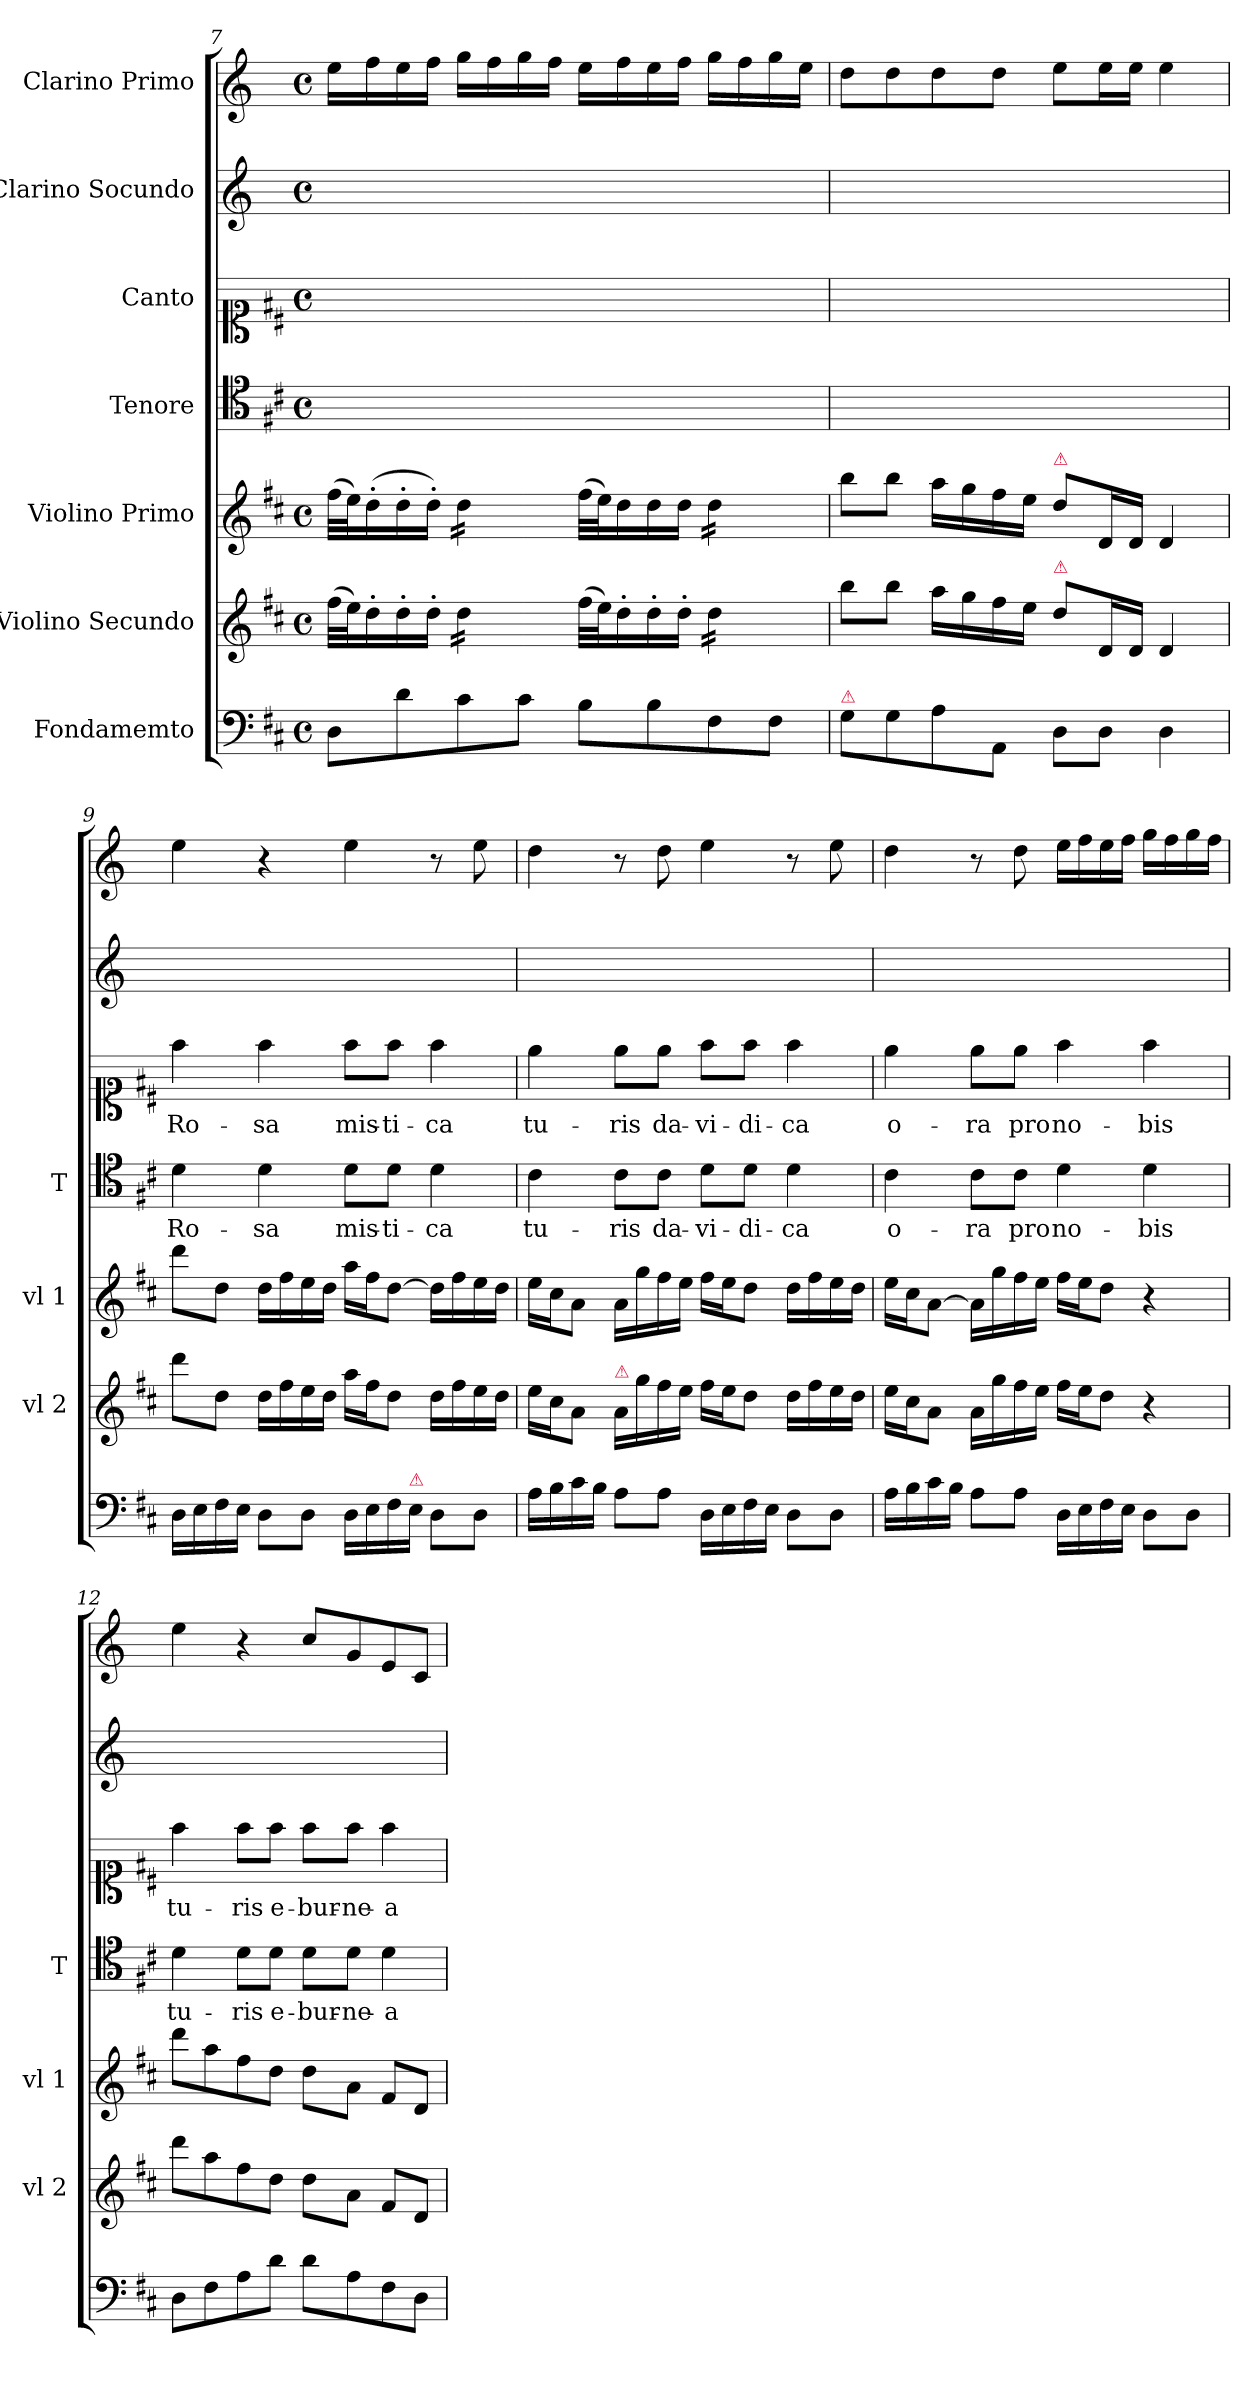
**kern	**kern	**kern	**kern	**text	**kern	**text	**kern	**kern
*part7	*part6	*part5	*part4	*part4	*part3	*part3	*part2	*part1
*staff7	*staff6	*staff5	*staff4	*staff4	*staff3	*staff3	*staff2	*staff1
*I"Fondamemto	*I"Violino Secundo	*I"Violino Primo	*I"Tenore	*	*I"Canto	*	*I"Clarino Socundo	*I"Clarino Primo
*	*I'vl 2	*I'vl 1	*I'T	*	*	*	*	*
*clefF4	*clefG2	*clefG2	*clefC4	*	*clefC1	*	*clefG2	*clefG2
*	*	*	*	*	*	*	*ITrd-1c-2	*ITrd-1c-2
*k[f#c#]	*k[f#c#]	*k[f#c#]	*k[f#c#]	*	*k[f#c#]	*	*k[f#c#]	*k[f#c#]
*M4/4	*M4/4	*M4/4	*M4/4	*	*M4/4	*	*M4/4	*M4/4
*met(c)	*met(c)	*met(c)	*met(c)	*	*met(c)	*	*met(c)	*met(c)
=7	=7	=7	=7	=7	=7	=7	=7	=7
8D\L	(>32ff#\LLL	(>32ff#\LLL	1ryy	.	1ryy	.	1ryy	16ff#\LL
.	32ee\J)	32ee\J)	.	.	.	.	.	.
.	16dd'>\	(>16dd'\	.	.	.	.	.	16gg\
8d\	16dd'>\	16dd'\	.	.	.	.	.	16ff#\
.	16dd'>\JJ	16dd'\JJ)	.	.	.	.	.	16gg\JJ
*	*tremolo	*	*	*	*	*	*	*
*	*	*tremolo	*	*	*	*	*	*
8c#\	16dd\LL	16dd\LL	.	.	.	.	.	16aa\LL
.	16dd\	16dd\	.	.	.	.	.	16gg\
8c#\J	16dd\	16dd\	.	.	.	.	.	16aa\
.	16dd\JJ	16dd\JJ	.	.	.	.	.	16gg\JJ
*	*	*Xtremolo	*	*	*	*	*	*
*	*Xtremolo	*	*	*	*	*	*	*
8B\L	(>32ff#\LLL	(>32ff#\LLL	.	.	.	.	.	16ff#\LL
.	32ee\J)	32ee\J)	.	.	.	.	.	.
.	16dd'>\	16dd\	.	.	.	.	.	16gg\
8B\	16dd'>\	16dd\	.	.	.	.	.	16ff#\
.	16dd'>\JJ	16dd\JJ	.	.	.	.	.	16gg\JJ
*	*tremolo	*	*	*	*	*	*	*
*	*	*tremolo	*	*	*	*	*	*
8F#\	16dd\LL	16dd\LL	.	.	.	.	.	16aa\LL
.	16dd\	16dd\	.	.	.	.	.	16gg\
8F#\J	16dd\	16dd\	.	.	.	.	.	16aa\
.	16dd\JJ	16dd\JJ	.	.	.	.	.	16ff#\JJ
*	*	*Xtremolo	*	*	*	*	*	*
*	*Xtremolo	*	*	*	*	*	*	*
=8	=8	=8	=8	=8	=8	=8	=8	=8
!LO:TX:a:color=crimson:t=⚠	!	!	!	!	!	!	!	!
8G\L	8bb\L	8bb\L	1ryy	.	1ryy	.	1ryy	8ee\L
8G\	8bb\J	8bb\J	.	.	.	.	.	8ee\
8A\	16aa\LL	16aa\LL	.	.	.	.	.	8ee\
.	16gg\	16gg\	.	.	.	.	.	.
8AA/J	16ff#\	16ff#\	.	.	.	.	.	8ee\J
.	16ee\JJ	16ee\JJ	.	.	.	.	.	.
!	!	!LO:TX:a:color=crimson:t=⚠	!	!	!	!	!	!
!	!LO:TX:a:color=crimson:t=⚠	!	!	!	!	!	!	!
8D\L	8dd\L	8dd\L	.	.	.	.	.	8ff#\L
8D\J	16d/L	16d/L	.	.	.	.	.	16ff#\L
.	16d/JJ	16d/JJ	.	.	.	.	.	16ff#\JJ
4D\	4d/	4d/	.	.	.	.	.	4ff#\
=9	=9	=9	=9	=9	=9	=9	=9	=9
16D\LL	8ddd\L	8ddd\L	4d\	Ro-	4ff#\	Ro-	1ryy	4ff#\
16E\	.	.	.	.	.	.	.	.
16F#\	8dd\J	8dd\J	.	.	.	.	.	.
16E\JJ	.	.	.	.	.	.	.	.
8D\L	16dd\LL	16dd\LL	4d\	-sa	4ff#\	-sa	.	4r
.	16ff#\	16ff#\	.	.	.	.	.	.
8D\J	16ee\	16ee\	.	.	.	.	.	.
.	16dd\JJ	16dd\JJ	.	.	.	.	.	.
16D\LL	16aa\LL	16aa\LL	8d\L	mis-	8ff#\L	mis-	.	4ff#\
16E\	16ff#\J	16ff#\J	.	.	.	.	.	.
16F#\	8dd\J	[8dd\J	8d\J	-ti-	8ff#\J	-ti-	.	.
!LO:TX:a:color=crimson:t=⚠	!	!	!	!	!	!	!	!
16E\JJ	.	.	.	.	.	.	.	.
8D\L	16dd\LL	16dd\LL]	4d\	-ca	4ff#\	-ca	.	8r
.	16ff#\	16ff#\	.	.	.	.	.	.
8D\J	16ee\	16ee\	.	.	.	.	.	8ff#\
.	16dd\JJ	16dd\JJ	.	.	.	.	.	.
=10	=10	=10	=10	=10	=10	=10	=10	=10
16A\LL	16ee\LL	16ee\LL	4c#\	tu-	4ee\	tu-	1ryy	4ee\
16B\	16cc#\J	16cc#\J	.	.	.	.	.	.
16c#\	8a\J	8a\J	.	.	.	.	.	.
16B\JJ	.	.	.	.	.	.	.	.
!	!LO:TX:a:color=crimson:t=⚠	!	!	!	!	!	!	!
8A\L	16a/LL	16a\LL	8c#\L	-ris	8ee\L	-ris	.	8r
.	16gg\	16gg\	.	.	.	.	.	.
8A\J	16ff#\	16ff#\	8c#\J	da-	8ee\J	da-	.	8ee\
.	16ee\JJ	16ee\JJ	.	.	.	.	.	.
16D\LL	16ff#\LL	16ff#\LL	8d\L	-vi-	8ff#\L	-vi-	.	4ff#\
16E\	16ee\J	16ee\J	.	.	.	.	.	.
16F#\	8dd\J	8dd\J	8d\J	-di-	8ff#\J	-di-	.	.
16E\JJ	.	.	.	.	.	.	.	.
8D\L	16dd\LL	16dd\LL	4d\	-ca	4ff#\	-ca	.	8r
.	16ff#\	16ff#\	.	.	.	.	.	.
8D\J	16ee\	16ee\	.	.	.	.	.	8ff#\
.	16dd\JJ	16dd\JJ	.	.	.	.	.	.
=11	=11	=11	=11	=11	=11	=11	=11	=11
16A\LL	16ee\LL	16ee\LL	4c#\	o-	4ee\	o-	1ryy	4ee\
16B\	16cc#\J	16cc#\J	.	.	.	.	.	.
16c#\	8a\J	[8a\J	.	.	.	.	.	.
16B\JJ	.	.	.	.	.	.	.	.
8A\L	16a\LL	16a\LL]	8c#\L	-ra	8ee\L	-ra	.	8r
.	16gg\	16gg\	.	.	.	.	.	.
8A\J	16ff#\	16ff#\	8c#\J	pro	8ee\J	pro	.	8ee\
.	16ee\JJ	16ee\JJ	.	.	.	.	.	.
16D\LL	16ff#\LL	16ff#\LL	4d\	no-	4ff#\	no-	.	16ff#\LL
16E\	16ee\J	16ee\J	.	.	.	.	.	16gg\
16F#\	8dd\J	8dd\J	.	.	.	.	.	16ff#\
16E\JJ	.	.	.	.	.	.	.	16gg\JJ
8D\L	4r	4r	4d\	-bis	4ff#\	-bis	.	16aa\LL
.	.	.	.	.	.	.	.	16gg\
8D\J	.	.	.	.	.	.	.	16aa\
.	.	.	.	.	.	.	.	16gg\JJ
=12	=12	=12	=12	=12	=12	=12	=12	=12
8D\L	8ddd\L	8ddd\L	4d\	tu-	4ff#\	tu-	1ryy	4ff#\
8F#\	8aa\	8aa\	.	.	.	.	.	.
8A\	8ff#\	8ff#\	8d\L	-ris	8ff#\L	-ris	.	4r
8d\J	8dd\J	8dd\J	8d\J	e-	8ff#\J	e-	.	.
8d\L	8dd\L	8dd\L	8d\L	-bur-	8ff#\L	-bur-	.	8dd/L
8A\	8a\J	8a\J	8d\J	-ne-	8ff#\J	-ne-	.	8a/
8F#\	8f#/L	8f#/L	4d\	-a	4ff#\	-a	.	8f#/
8D\J	8d/J	8d/J	.	.	.	.	.	8d/J
=	=	=	=	=	=	=	=	=
*-	*-	*-	*-	*-	*-	*-	*-	*-
